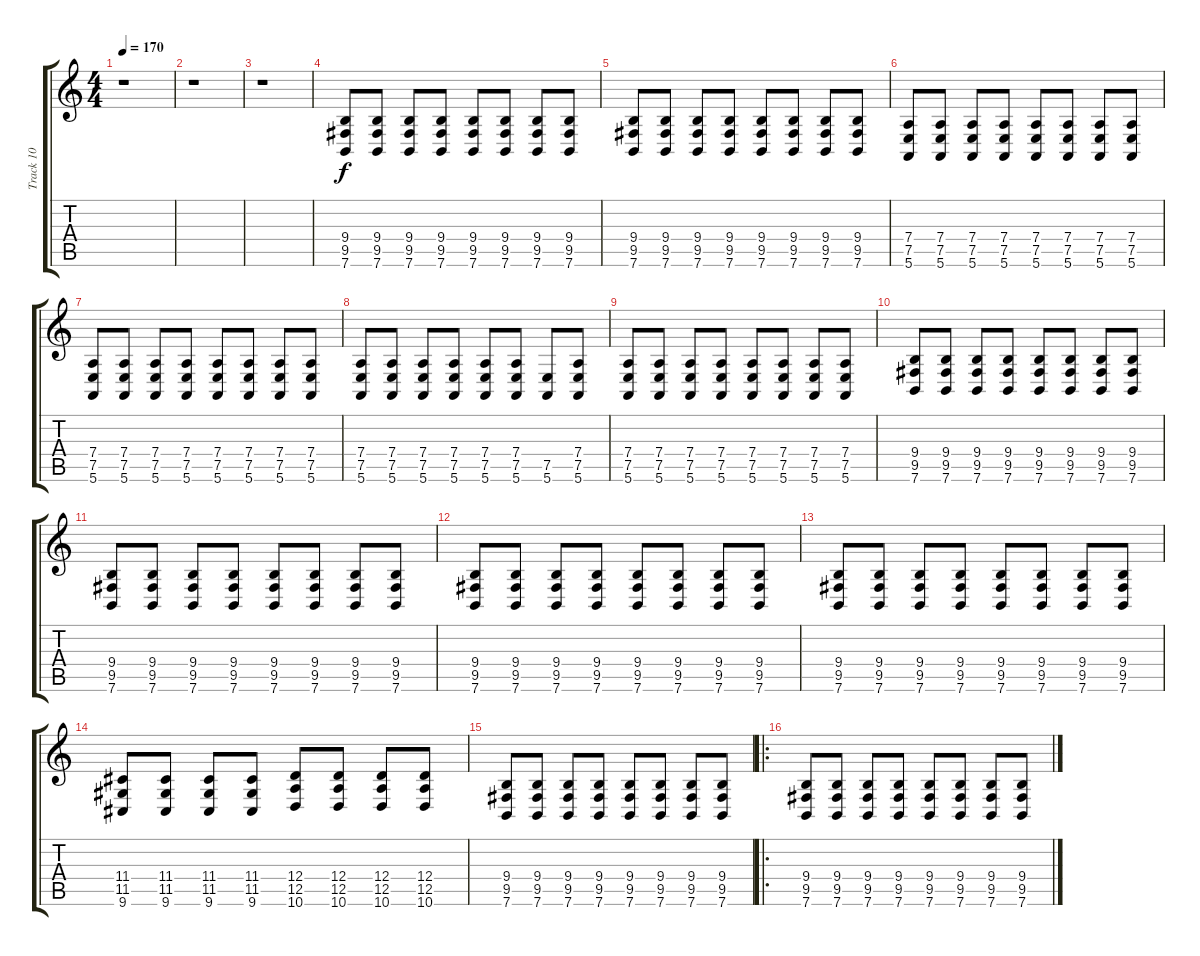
\track ("Track 10" "Track 10") {instrument stringensemble1}
\staff {score tabs}
\tuning (E4 B3 G3 D3 A2 E2) {hide}
\ts (4 4)
\tempo 170
\clef g2
\ks c
r.1{dy f} |
r.1 |
r.1 |
(9.4 9.5 7.6).8 (9.4 9.5 7.6).8 (9.4 9.5 7.6).8 (9.4 9.5 7.6).8 (9.4 9.5 7.6).8 (9.4 9.5 7.6).8 (9.4 9.5 7.6).8 (9.4 9.5 7.6).8 |
(9.4 9.5 7.6).8 (9.4 9.5 7.6).8 (9.4 9.5 7.6).8 (9.4 9.5 7.6).8 (9.4 9.5 7.6).8 (9.4 9.5 7.6).8 (9.4 9.5 7.6).8 (9.4 9.5 7.6).8 |
(7.4 7.5 5.6).8 (7.4 7.5 5.6).8 (7.4 7.5 5.6).8 (7.4 7.5 5.6).8 (7.4 7.5 5.6).8 (7.4 7.5 5.6).8 (7.4 7.5 5.6).8 (7.4 7.5 5.6).8 |
(7.4 7.5 5.6).8 (7.4 7.5 5.6).8 (7.4 7.5 5.6).8 (7.4 7.5 5.6).8 (7.4 7.5 5.6).8 (7.4 7.5 5.6).8 (7.4 7.5 5.6).8 (7.4 7.5 5.6).8 |
(7.4 7.5 5.6).8 (7.4 7.5 5.6).8 (7.4 7.5 5.6).8 (7.4 7.5 5.6).8 (7.4 7.5 5.6).8 (7.4 7.5 5.6).8 (7.5 5.6).8 (7.4 7.5 5.6).8 |
(7.4 7.5 5.6).8 (7.4 7.5 5.6).8 (7.4 7.5 5.6).8 (7.4 7.5 5.6).8 (7.4 7.5 5.6).8 (7.4 7.5 5.6).8 (7.4 7.5 5.6).8 (7.4 7.5 5.6).8 |
(9.4 9.5 7.6).8 (9.4 9.5 7.6).8 (9.4 9.5 7.6).8 (9.4 9.5 7.6).8 (9.4 9.5 7.6).8 (9.4 9.5 7.6).8 (9.4 9.5 7.6).8 (9.4 9.5 7.6).8 |
(9.4 9.5 7.6).8 (9.4 9.5 7.6).8 (9.4 9.5 7.6).8 (9.4 9.5 7.6).8 (9.4 9.5 7.6).8 (9.4 9.5 7.6).8 (9.4 9.5 7.6).8 (9.4 9.5 7.6).8 |
(9.4 9.5 7.6).8 (9.4 9.5 7.6).8 (9.4 9.5 7.6).8 (9.4 9.5 7.6).8 (9.4 9.5 7.6).8 (9.4 9.5 7.6).8 (9.4 9.5 7.6).8 (9.4 9.5 7.6).8 |
(9.4 9.5 7.6).8 (9.4 9.5 7.6).8 (9.4 9.5 7.6).8 (9.4 9.5 7.6).8 (9.4 9.5 7.6).8 (9.4 9.5 7.6).8 (9.4 9.5 7.6).8 (9.4 9.5 7.6).8 |
(11.4 11.5 9.6).8 (11.4 11.5 9.6).8 (11.4 11.5 9.6).8 (11.4 11.5 9.6).8 (12.4 12.5 10.6).8 (12.4 12.5 10.6).8 (12.4 12.5 10.6).8 (12.4 12.5 10.6).8 |
(9.4 9.5 7.6).8 (9.4 9.5 7.6).8 (9.4 9.5 7.6).8 (9.4 9.5 7.6).8 (9.4 9.5 7.6).8 (9.4 9.5 7.6).8 (9.4 9.5 7.6).8 (9.4 9.5 7.6).8 |
\ro
(9.4 9.5 7.6).8 (9.4 9.5 7.6).8 (9.4 9.5 7.6).8 (9.4 9.5 7.6).8 (9.4 9.5 7.6).8 (9.4 9.5 7.6).8 (9.4 9.5 7.6).8 (9.4 9.5 7.6).8
